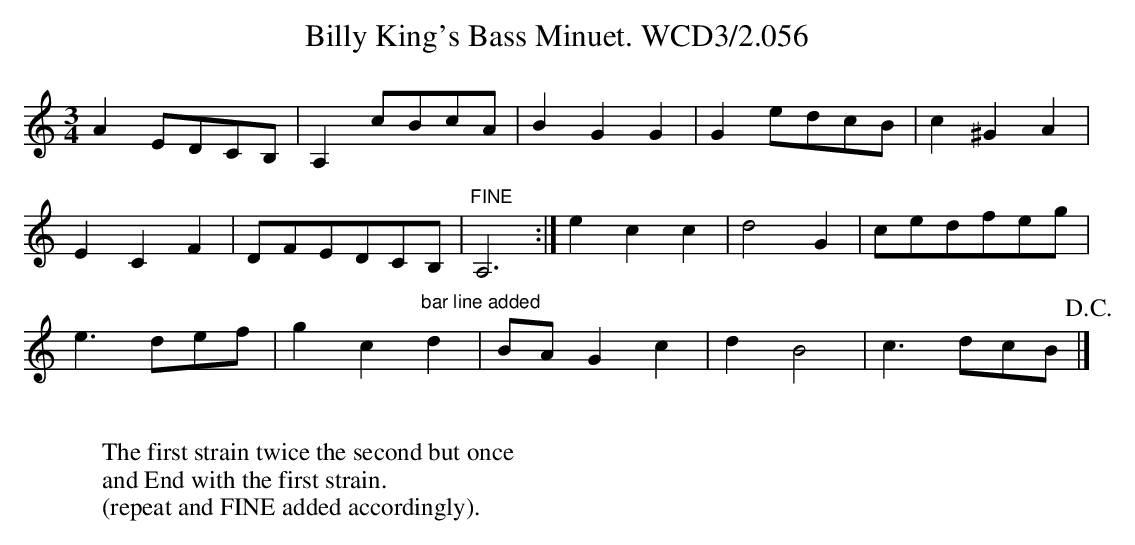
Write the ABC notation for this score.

X:1
T:Billy King's Bass Minuet. WCD3/2.056
M:3/4
L:1/8
K:C
A2 EDCB,|A,2 cBcA|B2G2G2|G2 edcB|c2^G2A2|
E2C2F2|DFEDCB,|"FINE"A,6:|e2c2c2|d4G2|cedfeg|
e3 def|g2c2"bar line added"d2|BA G2c2|d2B4|c3dcB!D.C.!|]
W:
W:The first strain twice the second but once
W:and End with the first strain.
W:(repeat and FINE added accordingly).
